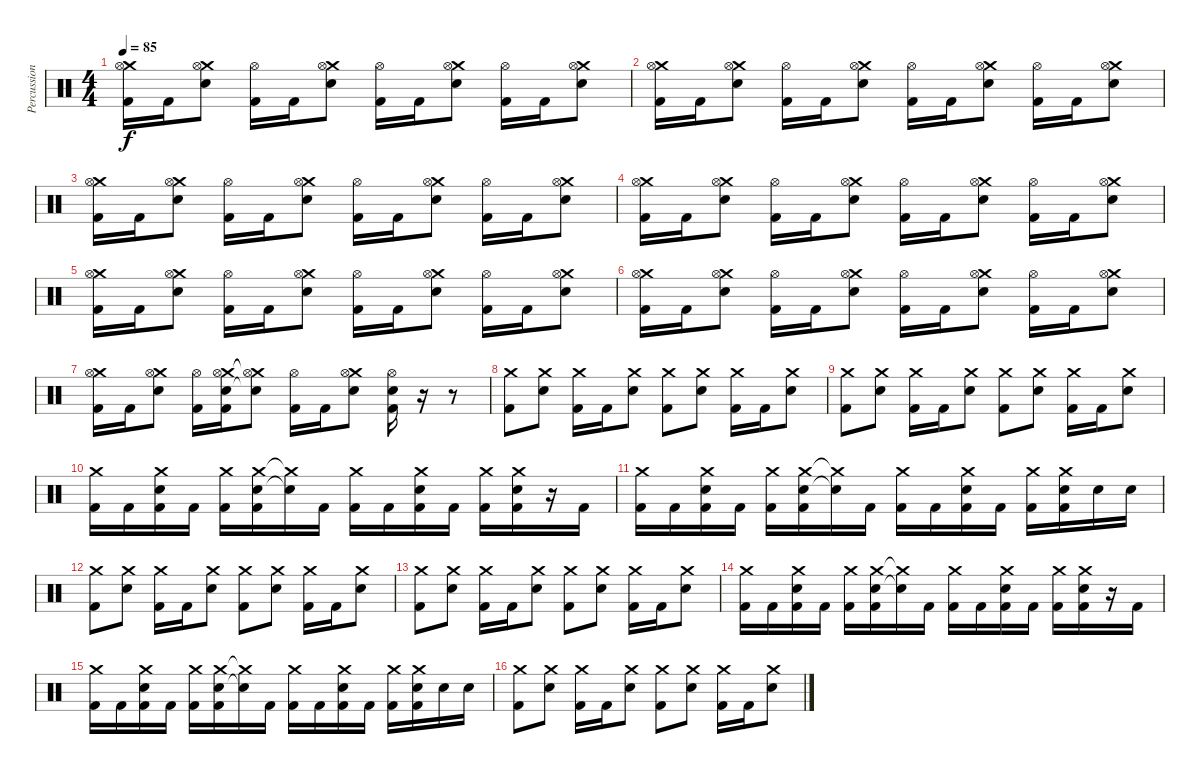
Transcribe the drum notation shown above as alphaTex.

\track ("Percussion" "Percussion") {instrument percussion}
\staff {score}
\articulation defaults
\ts (4 4)
\tempo 85
\clef neutral
\ks c
("Crash medium (hit)" "Hi-Hat (open)" "Kick (hit) 2").16{dy f} "Kick (hit) 2".16 ("Crash medium (hit)" "Hi-Hat (open)" "Electric Snare (hit)").8 ("Hi-Hat (open)" "Kick (hit) 2").16 "Kick (hit) 2".16 ("Crash medium (hit)" "Hi-Hat (open)" "Electric Snare (hit)").8 ("Hi-Hat (open)" "Kick (hit) 2").16 "Kick (hit) 2".16 ("Crash medium (hit)" "Hi-Hat (open)" "Electric Snare (hit)").8 ("Hi-Hat (open)" "Kick (hit) 2").16 "Kick (hit) 2".16 ("Crash medium (hit)" "Hi-Hat (open)" "Electric Snare (hit)").8 |
("Crash medium (hit)" "Hi-Hat (open)" "Kick (hit) 2").16 "Kick (hit) 2".16 ("Crash medium (hit)" "Hi-Hat (open)" "Electric Snare (hit)").8 ("Hi-Hat (open)" "Kick (hit) 2").16 "Kick (hit) 2".16 ("Crash medium (hit)" "Hi-Hat (open)" "Electric Snare (hit)").8 ("Hi-Hat (open)" "Kick (hit) 2").16 "Kick (hit) 2".16 ("Crash medium (hit)" "Hi-Hat (open)" "Electric Snare (hit)").8 ("Hi-Hat (open)" "Kick (hit) 2").16 "Kick (hit) 2".16 ("Crash medium (hit)" "Hi-Hat (open)" "Electric Snare (hit)").8 |
("Crash medium (hit)" "Hi-Hat (open)" "Kick (hit) 2").16 "Kick (hit) 2".16 ("Crash medium (hit)" "Hi-Hat (open)" "Electric Snare (hit)").8 ("Hi-Hat (open)" "Kick (hit) 2").16 "Kick (hit) 2".16 ("Crash medium (hit)" "Hi-Hat (open)" "Electric Snare (hit)").8 ("Hi-Hat (open)" "Kick (hit) 2").16 "Kick (hit) 2".16 ("Crash medium (hit)" "Hi-Hat (open)" "Electric Snare (hit)").8 ("Hi-Hat (open)" "Kick (hit) 2").16 "Kick (hit) 2".16 ("Crash medium (hit)" "Hi-Hat (open)" "Electric Snare (hit)").8 |
("Crash medium (hit)" "Hi-Hat (open)" "Kick (hit) 2").16 "Kick (hit) 2".16 ("Crash medium (hit)" "Hi-Hat (open)" "Electric Snare (hit)").8 ("Hi-Hat (open)" "Kick (hit) 2").16 "Kick (hit) 2".16 ("Crash medium (hit)" "Hi-Hat (open)" "Electric Snare (hit)").8 ("Hi-Hat (open)" "Kick (hit) 2").16 "Kick (hit) 2".16 ("Crash medium (hit)" "Hi-Hat (open)" "Electric Snare (hit)").8 ("Hi-Hat (open)" "Kick (hit) 2").16 "Kick (hit) 2".16 ("Crash medium (hit)" "Hi-Hat (open)" "Electric Snare (hit)").8 |
("Crash medium (hit)" "Hi-Hat (open)" "Kick (hit) 2").16 "Kick (hit) 2".16 ("Crash medium (hit)" "Hi-Hat (open)" "Electric Snare (hit)").8 ("Hi-Hat (open)" "Kick (hit) 2").16 "Kick (hit) 2".16 ("Crash medium (hit)" "Hi-Hat (open)" "Electric Snare (hit)").8 ("Hi-Hat (open)" "Kick (hit) 2").16 "Kick (hit) 2".16 ("Crash medium (hit)" "Hi-Hat (open)" "Electric Snare (hit)").8 ("Hi-Hat (open)" "Kick (hit) 2").16 "Kick (hit) 2".16 ("Crash medium (hit)" "Hi-Hat (open)" "Electric Snare (hit)").8 |
("Crash medium (hit)" "Hi-Hat (open)" "Kick (hit) 2").16 "Kick (hit) 2".16 ("Crash medium (hit)" "Hi-Hat (open)" "Electric Snare (hit)").8 ("Hi-Hat (open)" "Kick (hit) 2").16 "Kick (hit) 2".16 ("Crash medium (hit)" "Hi-Hat (open)" "Electric Snare (hit)").8 ("Hi-Hat (open)" "Kick (hit) 2").16 "Kick (hit) 2".16 ("Crash medium (hit)" "Hi-Hat (open)" "Electric Snare (hit)").8 ("Hi-Hat (open)" "Kick (hit) 2").16 "Kick (hit) 2".16 ("Crash medium (hit)" "Hi-Hat (open)" "Electric Snare (hit)").8 |
("Crash medium (hit)" "Hi-Hat (open)" "Kick (hit) 2").16 "Kick (hit) 2".16 ("Crash medium (hit)" "Hi-Hat (open)" "Electric Snare (hit)").8 ("Hi-Hat (open)" "Kick (hit) 2").16 ("Crash medium (hit)" "Hi-Hat (open)" "Electric Snare (hit)" "Kick (hit) 2").16 ("Crash medium (hit)"{t} "Hi-Hat (open)"{t} "Electric Snare (hit)"{t}).8 ("Hi-Hat (open)" "Kick (hit) 2").16 "Kick (hit) 2".16 ("Crash medium (hit)" "Hi-Hat (open)" "Electric Snare (hit)").8 ("Hi-Hat (open)" "Electric Snare (hit)" "Kick (hit) 2").16 r.16 r.8 |
("Crash medium (hit)" "Kick (hit) 2").8 ("Crash medium (hit)" "Electric Snare (hit)").8 ("Crash medium (hit)" "Kick (hit) 2").16 "Kick (hit) 2".16 ("Crash medium (hit)" "Electric Snare (hit)").8 ("Crash medium (hit)" "Kick (hit) 2").8 ("Crash medium (hit)" "Electric Snare (hit)").8 ("Crash medium (hit)" "Kick (hit) 2").16 "Kick (hit) 2".16 ("Crash medium (hit)" "Electric Snare (hit)").8 |
("Crash medium (hit)" "Kick (hit) 2").8 ("Crash medium (hit)" "Electric Snare (hit)").8 ("Crash medium (hit)" "Kick (hit) 2").16 "Kick (hit) 2".16 ("Crash medium (hit)" "Electric Snare (hit)").8 ("Crash medium (hit)" "Kick (hit) 2").8 ("Crash medium (hit)" "Electric Snare (hit)").8 ("Crash medium (hit)" "Kick (hit) 2").16 "Kick (hit) 2".16 ("Crash medium (hit)" "Electric Snare (hit)").8 |
("Crash medium (hit)" "Kick (hit) 2").16 "Kick (hit) 2".16 ("Crash medium (hit)" "Electric Snare (hit)" "Kick (hit) 2").16 "Kick (hit) 2".16 ("Crash medium (hit)" "Kick (hit) 2").16 ("Crash medium (hit)" "Electric Snare (hit)" "Kick (hit) 2").16 ("Crash medium (hit)"{t} "Electric Snare (hit)"{t}).16 "Kick (hit) 2".16 ("Crash medium (hit)" "Kick (hit) 2").16 "Kick (hit) 2".16 ("Crash medium (hit)" "Electric Snare (hit)" "Kick (hit) 2").16 "Kick (hit) 2".16 ("Crash medium (hit)" "Kick (hit) 2").16 ("Crash medium (hit)" "Electric Snare (hit)" "Kick (hit) 2").16 r.16 "Kick (hit) 2".16 |
("Crash medium (hit)" "Kick (hit) 2").16 "Kick (hit) 2".16 ("Crash medium (hit)" "Electric Snare (hit)" "Kick (hit) 2").16 "Kick (hit) 2".16 ("Crash medium (hit)" "Kick (hit) 2").16 ("Crash medium (hit)" "Electric Snare (hit)" "Kick (hit) 2").16 ("Crash medium (hit)"{t} "Electric Snare (hit)"{t}).16 "Kick (hit) 2".16 ("Crash medium (hit)" "Kick (hit) 2").16 "Kick (hit) 2".16 ("Crash medium (hit)" "Electric Snare (hit)" "Kick (hit) 2").16 "Kick (hit) 2".16 ("Crash medium (hit)" "Kick (hit) 2").16 ("Crash medium (hit)" "Electric Snare (hit)" "Kick (hit) 2").16 "Electric Snare (hit)".16 "Electric Snare (hit)".16 |
("Crash medium (hit)" "Kick (hit) 2").8 ("Crash medium (hit)" "Electric Snare (hit)").8 ("Crash medium (hit)" "Kick (hit) 2").16 "Kick (hit) 2".16 ("Crash medium (hit)" "Electric Snare (hit)").8 ("Crash medium (hit)" "Kick (hit) 2").8 ("Crash medium (hit)" "Electric Snare (hit)").8 ("Crash medium (hit)" "Kick (hit) 2").16 "Kick (hit) 2".16 ("Crash medium (hit)" "Electric Snare (hit)").8 |
("Crash medium (hit)" "Kick (hit) 2").8 ("Crash medium (hit)" "Electric Snare (hit)").8 ("Crash medium (hit)" "Kick (hit) 2").16 "Kick (hit) 2".16 ("Crash medium (hit)" "Electric Snare (hit)").8 ("Crash medium (hit)" "Kick (hit) 2").8 ("Crash medium (hit)" "Electric Snare (hit)").8 ("Crash medium (hit)" "Kick (hit) 2").16 "Kick (hit) 2".16 ("Crash medium (hit)" "Electric Snare (hit)").8 |
("Crash medium (hit)" "Kick (hit) 2").16 "Kick (hit) 2".16 ("Crash medium (hit)" "Electric Snare (hit)" "Kick (hit) 2").16 "Kick (hit) 2".16 ("Crash medium (hit)" "Kick (hit) 2").16 ("Crash medium (hit)" "Electric Snare (hit)" "Kick (hit) 2").16 ("Crash medium (hit)"{t} "Electric Snare (hit)"{t}).16 "Kick (hit) 2".16 ("Crash medium (hit)" "Kick (hit) 2").16 "Kick (hit) 2".16 ("Crash medium (hit)" "Electric Snare (hit)" "Kick (hit) 2").16 "Kick (hit) 2".16 ("Crash medium (hit)" "Kick (hit) 2").16 ("Crash medium (hit)" "Electric Snare (hit)" "Kick (hit) 2").16 r.16 "Kick (hit) 2".16 |
("Crash medium (hit)" "Kick (hit) 2").16 "Kick (hit) 2".16 ("Crash medium (hit)" "Electric Snare (hit)" "Kick (hit) 2").16 "Kick (hit) 2".16 ("Crash medium (hit)" "Kick (hit) 2").16 ("Crash medium (hit)" "Electric Snare (hit)" "Kick (hit) 2").16 ("Crash medium (hit)"{t} "Electric Snare (hit)"{t}).16 "Kick (hit) 2".16 ("Crash medium (hit)" "Kick (hit) 2").16 "Kick (hit) 2".16 ("Crash medium (hit)" "Electric Snare (hit)" "Kick (hit) 2").16 "Kick (hit) 2".16 ("Crash medium (hit)" "Kick (hit) 2").16 ("Crash medium (hit)" "Electric Snare (hit)" "Kick (hit) 2").16 "Electric Snare (hit)".16 "Electric Snare (hit)".16 |
("Crash medium (hit)" "Kick (hit) 2").8 ("Crash medium (hit)" "Electric Snare (hit)").8 ("Crash medium (hit)" "Kick (hit) 2").16 "Kick (hit) 2".16 ("Crash medium (hit)" "Electric Snare (hit)").8 ("Crash medium (hit)" "Kick (hit) 2").8 ("Crash medium (hit)" "Electric Snare (hit)").8 ("Crash medium (hit)" "Kick (hit) 2").16 "Kick (hit) 2".16 ("Crash medium (hit)" "Electric Snare (hit)").8
